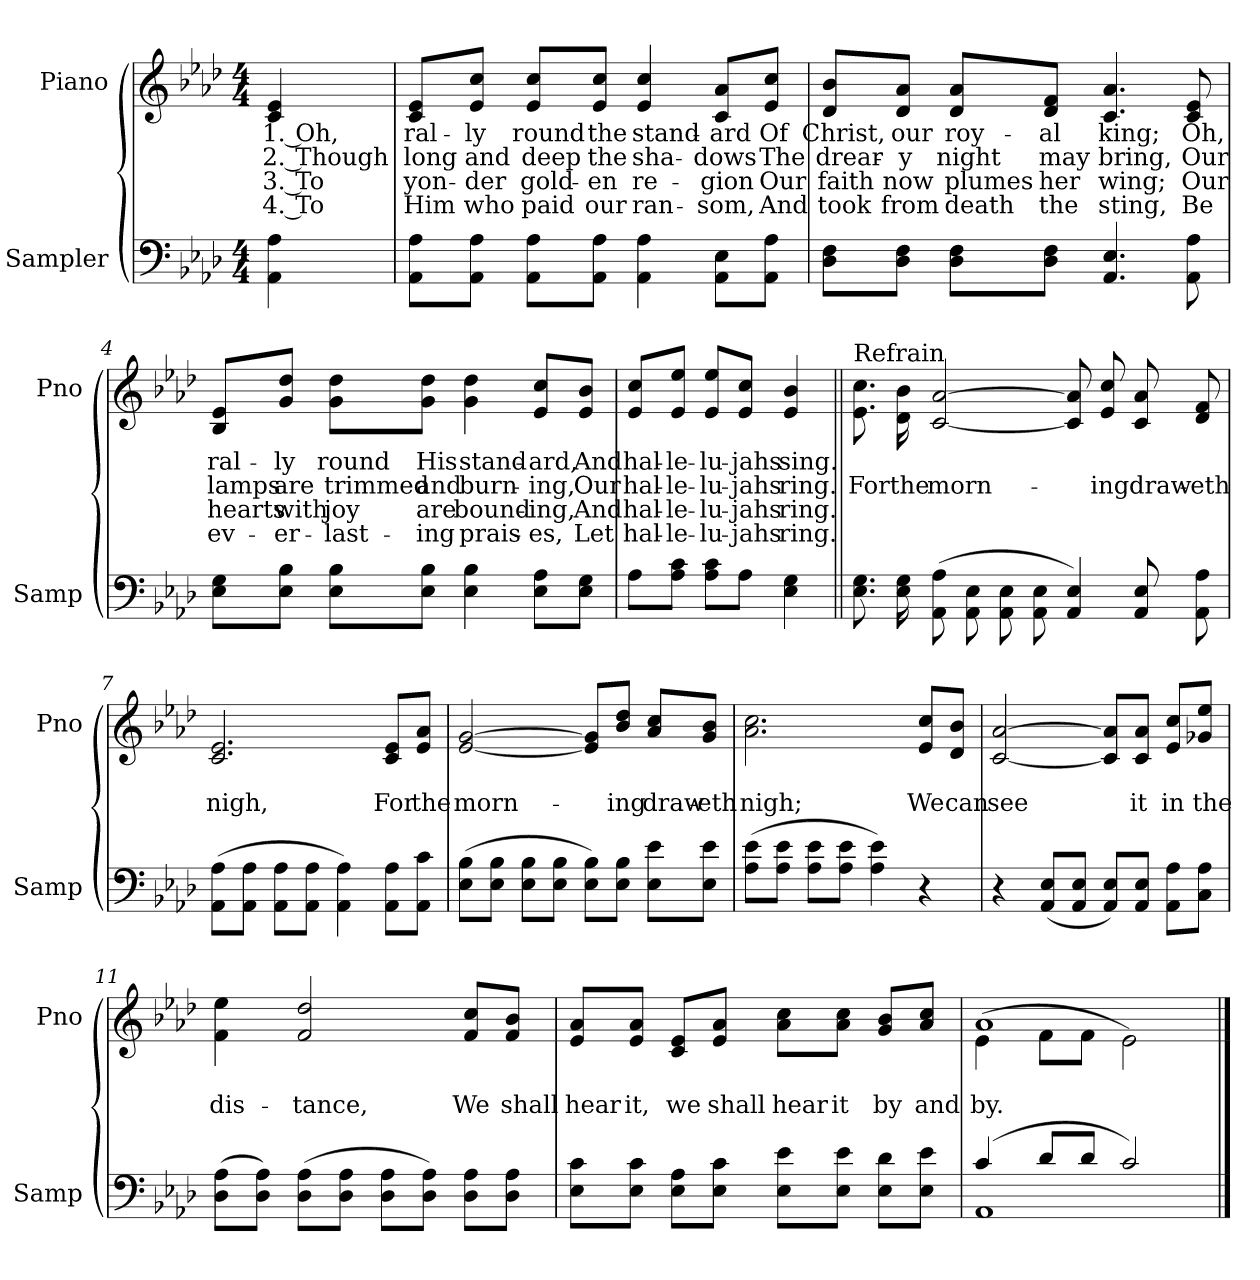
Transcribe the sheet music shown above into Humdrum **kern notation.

**kern	**kern	**text	**text	**text	**text
*part2	*part1	*part1	*part1	*part1	*part1
*staff2	*staff1	*staff1	*staff1	*staff1	*staff1
*I"Sampler	*I"Piano	*	*	*	*
*I'Samp	*I'Pno	*	*	*	*
*clefF4	*clefG2	*	*	*	*
*k[b-e-a-d-]	*k[b-e-a-d-]	*	*	*	*
*A-:	*A-:	*	*	*	*
*M4/4	*M4/4	*	*	*	*
=1	=1	=1	=1	=1	=1
4AA- 4A-	4c 4e-	1. Oh,	2. Though	3. To	4. To
=2	=2	=2	=2	=2	=2
8AA-\ 8A-\L	8c/ 8e-/L	ral-	long	yon-	Him
8AA-\ 8A-\J	8e-/ 8cc/J	-ly	and	-der	who
8AA-\ 8A-\L	8e-/ 8cc/L	round	deep	gold-	paid
8AA-\ 8A-\J	8e-/ 8cc/J	the	the	-en	our
4AA- 4A-	4e- 4cc	stand-	sha-	re-	ran-
8AA-\ 8E-\L	8c/ 8a-/L	-ard	-dows	-gion	-som,
8AA-\ 8A-\J	8e-/ 8cc/J	Of	The	Our	And
=3	=3	=3	=3	=3	=3
8D-\ 8F\L	8d-/ 8b-/L	Christ,	drear-	faith	took
8D-\ 8F\J	8d-/ 8a-/J	our	-y	now	from
8D-\ 8F\L	8d-/ 8a-/L	roy-	night	plumes	death
8D-\ 8F\J	8d-/ 8f/J	-al	may	her	the
4.AA- 4.E-	4.c 4.a-	king;	bring,	wing;	sting,
8AA- 8A-	8c 8e-	Oh,	Our	Our	Be
=4	=4	=4	=4	=4	=4
8E-\ 8G\L	8B-/ 8e-/L	ral-	lamps	hearts	ev-
8E-\ 8B-\J	8g/ 8dd-/J	-ly	are	with	-er-
8E-\ 8B-\L	8g\ 8dd-\L	round	trimmed	joy	-last-
8E-\ 8B-\J	8g\ 8dd-\J	His	and	are	-ing
4E- 4B-	4g 4dd-	stand-	burn-	bound-	prais-
8E-\ 8A-\L	8e-/ 8cc/L	-ard,	-ing,	-ing,	-es,
8E-\ 8G\J	8e-/ 8b-/J	And	Our	And	Let
=5	=5	=5	=5	=5	=5
8A-\L	8e-/ 8cc/L	hal-	hal-	hal-	hal-
8A-\ 8c\J	8e-/ 8ee-/J	-le-	-le-	-le-	-le-
8A-\ 8c\L	8e-/ 8ee-/L	-lu-	-lu-	-lu-	-lu-
8A-\J	8e-/ 8cc/J	-jahs	-jahs	-jahs	-jahs
4E- 4G	4e- 4b-	sing.	ring.	ring.	ring.
=6||	=6||	=6||	=6||	=6||	=6||
!	!LO:TX:t=Refrain	!	!	!	!
8.E- 8.G	8.e-\ 8.cc\	.	For	.	.
16E- 16G	16d-\ 16b-\	.	the	.	.
(8AA-\ 8A-\	[2c [2a-	.	morn-	.	.
8AA-\ 8E-\	.	.	.	.	.
8AA-\ 8E-\	.	.	.	.	.
8AA-\ 8E-\	.	.	.	.	.
4AA- 4E-)	8c] 8a-]	.	.	.	.
.	8e- 8cc	.	-ing	.	.
8AA- 8E-	8c 8a-	.	draw-	.	.
8AA- 8A-	8d- 8f	.	-eth	.	.
=7	=7	=7	=7	=7	=7
(8AA-\ 8A-\L	2.c 2.e-	.	nigh,	.	.
8AA-\ 8A-\J	.	.	.	.	.
8AA-\ 8A-\L	.	.	.	.	.
8AA-\ 8A-\J	.	.	.	.	.
4AA- 4A-)	.	.	.	.	.
8AA-\ 8A-\L	8c/ 8e-/L	.	For	.	.
8AA-\ 8c\J	8e-/ 8a-/J	.	the	.	.
=8	=8	=8	=8	=8	=8
(8E-\ 8B-\L	[2e- [2g	.	morn-	.	.
8E-\ 8B-\J	.	.	.	.	.
8E-\ 8B-\L	.	.	.	.	.
8E-\ 8B-\J	.	.	.	.	.
8E-\ 8B-\L)	8e-]/ 8g]/L	.	.	.	.
8E-\ 8B-\J	8b-/ 8dd-/J	.	-ing	.	.
8E-\ 8e-\L	8a-/ 8cc/L	.	draw-	.	.
8E-\ 8e-\J	8g/ 8b-/J	.	-eth	.	.
=9	=9	=9	=9	=9	=9
(8A-\ 8e-\L	2.a- 2.cc	.	nigh;	.	.
8A-\ 8e-\J	.	.	.	.	.
8A-\ 8e-\L	.	.	.	.	.
8A-\ 8e-\J	.	.	.	.	.
4A- 4e-)	.	.	.	.	.
4r	8e-/ 8cc/L	.	We	.	.
.	8d-/ 8b-/J	.	can	.	.
=10	=10	=10	=10	=10	=10
4r	[2c [2a-	.	see	.	.
(8AA-/ 8E-/L	.	.	.	.	.
8AA-/ 8E-/J	.	.	.	.	.
8AA-/ 8E-/L)	8c]/ 8a-]/L	.	.	.	.
8AA-/ 8E-/J	8c/ 8a-/J	.	it	.	.
8AA-\ 8A-\L	8e-/ 8cc/L	.	in	.	.
8C\ 8A-\J	8g-X/ 8ee-/J	.	the	.	.
=11	=11	=11	=11	=11	=11
(8D-\ 8A-\L	4f 4ee-	.	dis-	.	.
8D-\ 8A-\J)	.	.	.	.	.
(8D-\ 8A-\L	2f 2dd-	.	-tance,	.	.
8D-\ 8A-\J	.	.	.	.	.
8D-\ 8A-\L	.	.	.	.	.
8D-\ 8A-\J)	.	.	.	.	.
8D-\ 8A-\L	8f/ 8cc/L	.	We	.	.
8D-\ 8A-\J	8f/ 8b-/J	.	shall	.	.
=12	=12	=12	=12	=12	=12
8E-\ 8c\L	8e-/ 8a-/L	.	hear	.	.
8E-\ 8c\J	8e-/ 8a-/J	.	it,	.	.
8E-\ 8A-\L	8c/ 8e-/L	.	we	.	.
8E-\ 8c\J	8e-/ 8a-/J	.	shall	.	.
8E-\ 8e-\L	8a-\ 8cc\L	.	hear	.	.
8E-\ 8e-\J	8a-\ 8cc\J	.	it	.	.
8E-\ 8d-\L	8g/ 8b-/L	.	by	.	.
8E-\ 8e-\J	8a-/ 8cc/J	.	and	.	.
=13	=13	=13	=13	=13	=13
*^	*^	*	*	*	*
(4c/	1AA-	(4e-\	1a-	.	by.	.	.
8d-/L	.	8f\L	.	.	.	.	.
8d-/J	.	8f\J	.	.	.	.	.
2c/)	.	2e-\)	.	.	.	.	.
*v	*v	*	*	*	*	*	*
*	*v	*v	*	*	*	*
==	==	==	==	==	==
*-	*-	*-	*-	*-	*-
